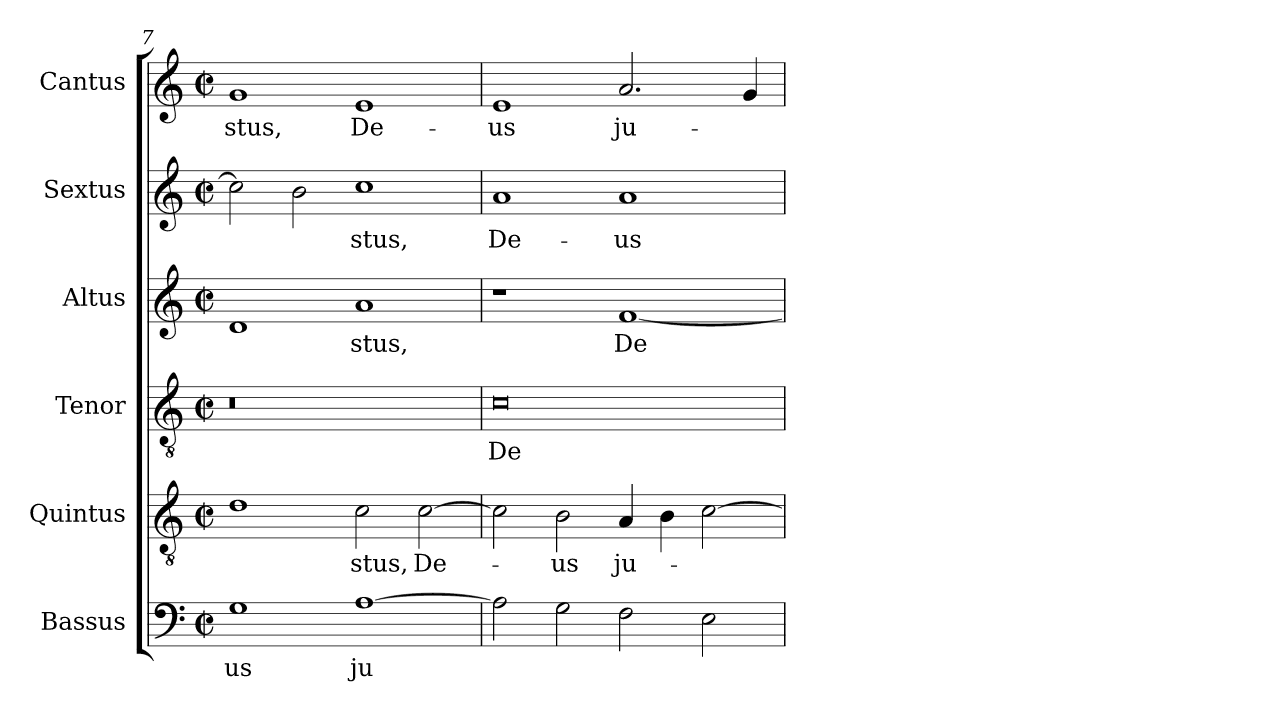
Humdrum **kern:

**kern	**text	**kern	**text	**kern	**text	**kern	**text	**kern	**text	**kern	**text
*part6	*part6	*part5	*part5	*part4	*part4	*part3	*part3	*part2	*part2	*part1	*part1
*staff6	*staff6	*staff5	*staff5	*staff4	*staff4	*staff3	*staff3	*staff2	*staff2	*staff1	*staff1
*I"Bassus	*	*I"Quintus	*	*I"Tenor	*	*I"Altus	*	*I"Sextus	*	*I"Cantus	*
!!LO:LB:g=z
*clefF4	*	*clefGv2	*	*clefGv2	*	*clefG2	*	*clefG2	*	*clefG2	*
*M2/2	*	*M2/2	*	*M2/2	*	*M2/2	*	*M2/2	*	*M2/2	*
*met(c|)	*	*met(c|)	*	*met(c|)	*	*met(c|)	*	*met(c|)	*	*met(c|)	*
=7	=7	=7	=7	=7	=7	=7	=7	=7	=7	=7	=7
!	!LO:LY:b:cj	!	!	!	!	!	!	!	!	!	!LO:LY:b:cj
1G	-us	1d	.	0r	.	1d	.	2cc\]	.	1g	stus,
.	.	.	.	.	.	.	.	2b\	.	.	.
!	!LO:LY:b:cj	!	!LO:LY:b:cj	!	!	!	!LO:LY:b:cj	!	!LO:LY:b:cj	!	!LO:LY:b:cj
[>1A	ju	2c\	stus,	.	.	1a	stus,	1cc	-stus,	1e	De-
!	!	!	!LO:LY:b	!	!	!	!	!	!	!	!
.	.	[>2c\	De-	.	.	.	.	.	.	.	.
=8	=8	=8	=8	=8	=8	=8	=8	=8	=8	=8	=8
!	!	!	!	!	!LO:LY:b:cj	!	!	!	!LO:LY:b:cj	!	!LO:LY:b:cj
2A\]	.	2c\]	.	0c	De	1r	.	1a	De-	1e	-us
!	!	!	!LO:LY:b:cj	!	!	!	!	!	!	!	!
2G\	.	2B\	-us	.	.	.	.	.	.	.	.
!	!	!	!LO:LY:b:cj	!	!	!	!LO:LY:b:cj	!	!LO:LY:b:cj	!	!LO:LY:b:cj
2F\	.	4A/	ju-	.	.	[<1f	De	1a	-us	2.a/	ju-
.	.	4B\	.	.	.	.	.	.	.	.	.
2E\	.	[>2c\	.	.	.	.	.	.	.	.	.
.	.	.	.	.	.	.	.	.	.	4g/	.
=	=	=	=	=	=	=	=	=	=	=	=
*-	*-	*-	*-	*-	*-	*-	*-	*-	*-	*-	*-
